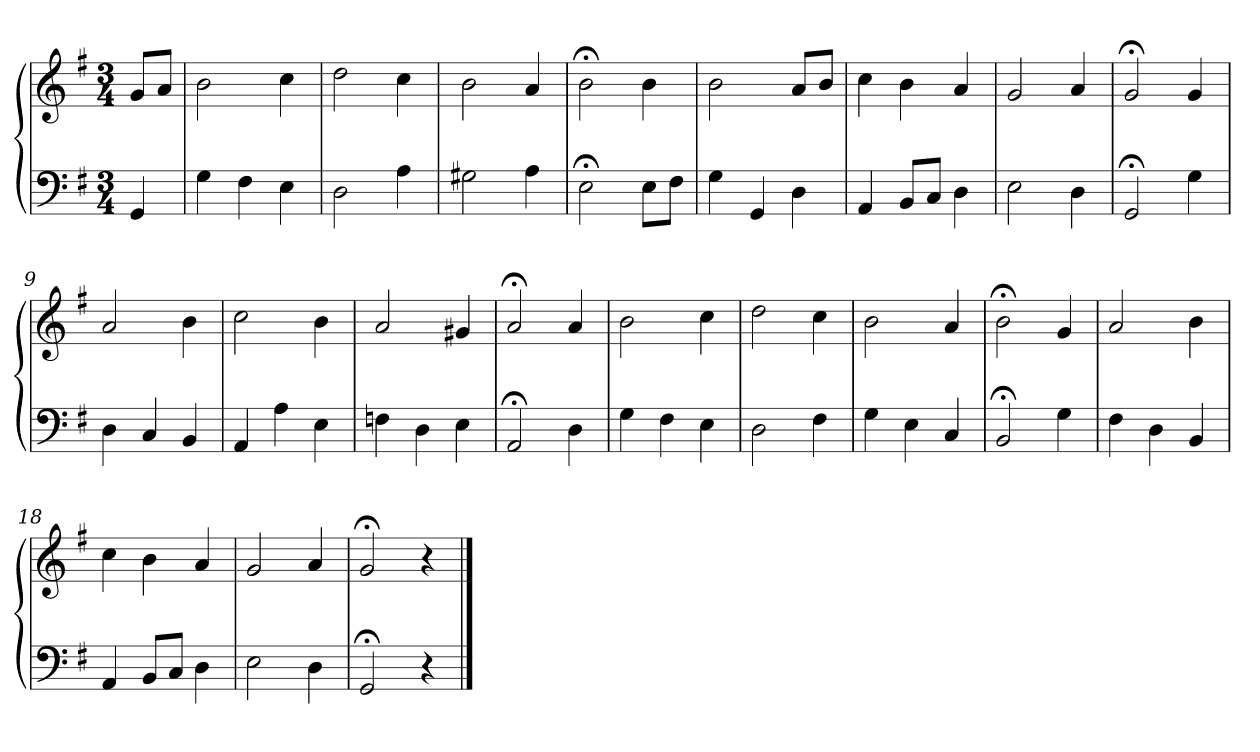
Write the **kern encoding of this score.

**kern	**kern
*part1	*part1
*staff2	*staff1
*clefF4	*clefG2
*k[f#]	*k[f#]
*M3/4	*M3/4
=	=
4GG	8gL
.	8aJ
=1	=1
4G	2b
4F#	.
4E	4cc
=2	=2
2D	2dd
4A	4cc
=3	=3
2G#X	2b
4A	4a
=4	=4
2E;<	2b;<
8EL	4b
8F#J	.
=5	=5
4G	2b
4GG	.
4D	8aL
.	8bJ
=6	=6
4AA	4cc
8BBL	4b
8CJ	.
4D	4a
=7	=7
2E	2g
4D	4a
=8	=8
2GG;<	2g;<
4G	4g
!!LO:LB:g=z
=9	=9
4D	2a
4C	.
4BB	4b
=10	=10
4AA	2cc
4A	.
4E	4b
=11	=11
4Fn	2a
4D	.
4E	4g#X
=12	=12
2AA;<	2a;<
4D	4a
=13	=13
4G	2b
4F#	.
4E	4cc
=14	=14
2D	2dd
4F#	4cc
=15	=15
4G	2b
4E	.
4C	4a
=16	=16
2BB;<	2b;<
4G	4g
=17	=17
4F#	2a
4D	.
4BB	4b
=18	=18
4AA	4cc
8BBL	4b
8CJ	.
4D	4a
!!LO:LB:g=z
=19	=19
2E	2g
4D	4a
=20	=20
2GG;<	2g;<
4r	4r
==	==
*-	*-
